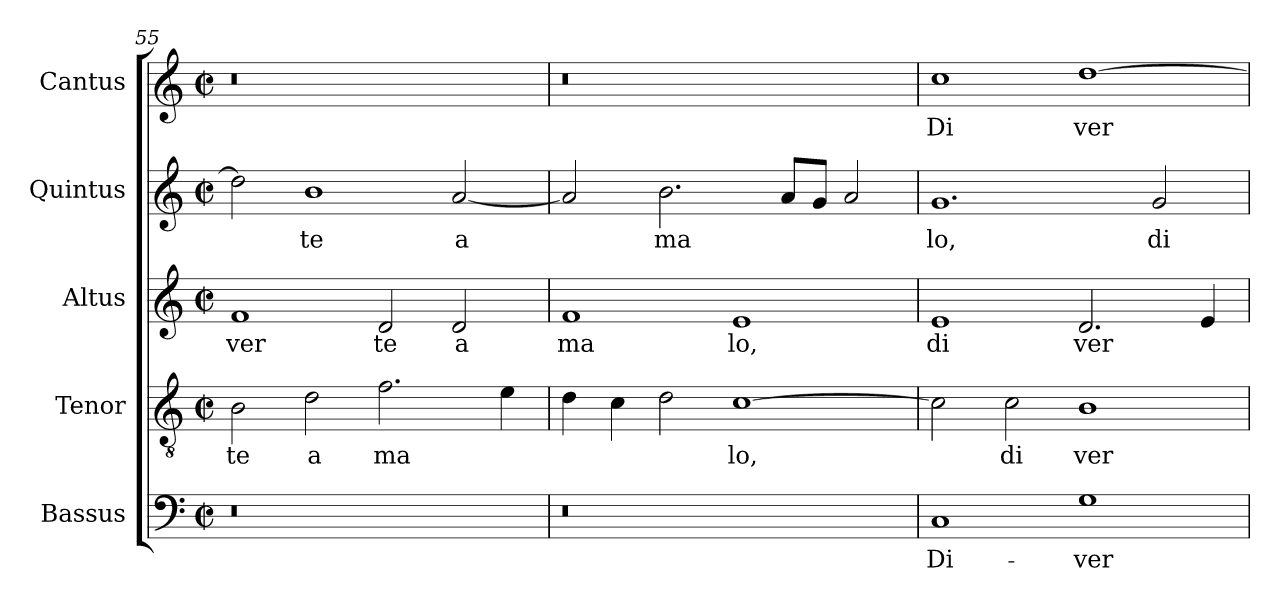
**kern	**text	**kern	**text	**kern	**text	**kern	**text	**kern	**text
*part5	*part5	*part4	*part4	*part3	*part3	*part2	*part2	*part1	*part1
*staff5	*staff5	*staff4	*staff4	*staff3	*staff3	*staff2	*staff2	*staff1	*staff1
*I"Bassus	*	*I"Tenor	*	*I"Altus	*	*I"Quintus	*	*I"Cantus	*
*clefF4	*	*clefGv2	*	*clefG2	*	*clefG2	*	*clefG2	*
*k[]	*	*k[]	*	*k[]	*	*k[]	*	*k[]	*
*C:	*	*C:	*	*C:	*	*C:	*	*C:	*
*M2/2	*	*M2/2	*	*M2/2	*	*M2/2	*	*M2/2	*
*met(c|)	*	*met(c|)	*	*met(c|)	*	*met(c|)	*	*met(c|)	*
=55	=55	=55	=55	=55	=55	=55	=55	=55	=55
!	!	!	!LO:LY:b:cj	!	!LO:LY:b:cj	!	!	!	!
0r	.	2B\	te	1f	ver	2dd\]	.	0r	.
!	!	!	!LO:LY:b:cj	!	!	!	!LO:LY:b:cj	!	!
.	.	2d\	a	.	.	1b	te	.	.
!	!	!	!LO:LY:b	!	!LO:LY:b:cj	!	!	!	!
.	.	2.f\	ma	2d/	te	.	.	.	.
!	!	!	!	!	!LO:LY:b:cj	!	!LO:LY:b:cj	!	!
.	.	.	.	2d/	a	[<2a/	a	.	.
.	.	4e\	.	.	.	.	.	.	.
=56	=56	=56	=56	=56	=56	=56	=56	=56	=56
!	!	!	!	!	!LO:LY:b:cj	!	!	!	!
0r	.	4d\	.	1f	ma	2a/]	.	0r	.
.	.	4c\	.	.	.	.	.	.	.
!	!	!	!	!	!	!	!LO:LY:b	!	!
.	.	2d\	.	.	.	2.b\	ma	.	.
!	!	!	!LO:LY:b:cj	!	!LO:LY:b:cj	!	!	!	!
.	.	[>1c	lo,	1e	lo,	.	.	.	.
.	.	.	.	.	.	8a/L	.	.	.
.	.	.	.	.	.	8g/J	.	.	.
.	.	.	.	.	.	2a/	.	.	.
=57	=57	=57	=57	=57	=57	=57	=57	=57	=57
!	!LO:LY:b:cj	!	!	!	!LO:LY:b:cj	!	!LO:LY:b:cj	!	!LO:LY:b:cj
1C	Di-	2c\]	.	1e	di	1.g	lo,	1cc	Di
!	!	!	!LO:LY:b:cj	!	!	!	!	!	!
.	.	2c\	di	.	.	.	.	.	.
!	!LO:LY:b:cj	!	!LO:LY:b:cj	!	!LO:LY:b	!	!	!	!LO:LY:b:cj
1G	-ver-	1B	ver	2.d/	ver	.	.	[>1dd	ver
!	!	!	!	!	!	!	!LO:LY:b:cj	!	!
.	.	.	.	.	.	2g/	di	.	.
.	.	.	.	4e/	.	.	.	.	.
=	=	=	=	=	=	=	=	=	=
*-	*-	*-	*-	*-	*-	*-	*-	*-	*-
